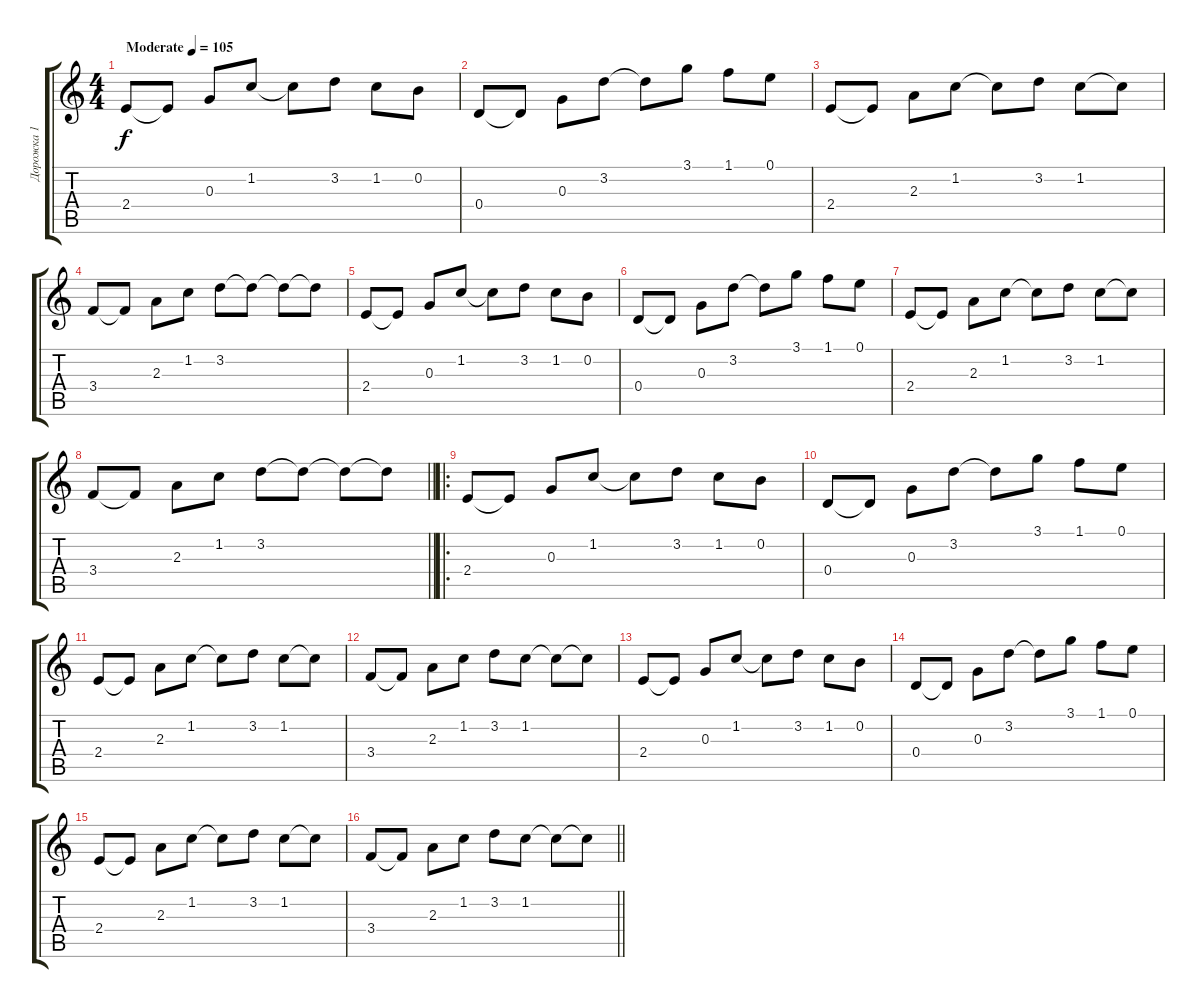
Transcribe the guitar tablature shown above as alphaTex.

\track ("Дорожка 1" "Дорожка 1") {instrument overdrivenguitar}
\staff {score tabs}
\tuning (E4 B3 G3 D3 A2 E2) {hide}
\ts (4 4)
\tempo (105 "Moderate")
\clef g2
\ks c
2.4.8{dy f instrument overdrivenguitar} 2.4{t}.8 0.3.8 1.2.8 1.2{t}.8 3.2.8 1.2.8 0.2.8 |
0.4.8 0.4{t}.8 0.3.8 3.2.8 3.2{t}.8 3.1.8 1.1.8 0.1.8 |
2.4.8 2.4{t}.8 2.3.8 1.2.8 1.2{t}.8 3.2.8 1.2.8 1.2{t}.8 |
3.4.8 3.4{t}.8 2.3.8 1.2.8 3.2.8 3.2{t}.8 3.2{t}.8 3.2{t}.8 |
2.4.8 2.4{t}.8 0.3.8 1.2.8 1.2{t}.8 3.2.8 1.2.8 0.2.8 |
0.4.8 0.4{t}.8 0.3.8 3.2.8 3.2{t}.8 3.1.8 1.1.8 0.1.8 |
2.4.8 2.4{t}.8 2.3.8 1.2.8 1.2{t}.8 3.2.8 1.2.8 1.2{t}.8 |
\barLineRight lightlight
3.4.8 3.4{t}.8 2.3.8 1.2.8 3.2.8 3.2{t}.8 3.2{t}.8 3.2{t}.8 |
\ro
\section ("" "")
2.4.8 2.4{t}.8 0.3.8 1.2.8 1.2{t}.8 3.2.8 1.2.8 0.2.8 |
0.4.8 0.4{t}.8 0.3.8 3.2.8 3.2{t}.8 3.1.8 1.1.8 0.1.8 |
2.4.8 2.4{t}.8 2.3.8 1.2.8 1.2{t}.8 3.2.8 1.2.8 1.2{t}.8 |
3.4.8 3.4{t}.8 2.3.8 1.2.8 3.2.8 1.2.8 1.2{t}.8 1.2{t}.8 |
2.4.8 2.4{t}.8 0.3.8 1.2.8 1.2{t}.8 3.2.8 1.2.8 0.2.8 |
0.4.8 0.4{t}.8 0.3.8 3.2.8 3.2{t}.8 3.1.8 1.1.8 0.1.8 |
2.4.8 2.4{t}.8 2.3.8 1.2.8 1.2{t}.8 3.2.8 1.2.8 1.2{t}.8 |
\barLineRight lightlight
3.4.8 3.4{t}.8 2.3.8 1.2.8 3.2.8 1.2.8 1.2{t}.8 1.2{t}.8
